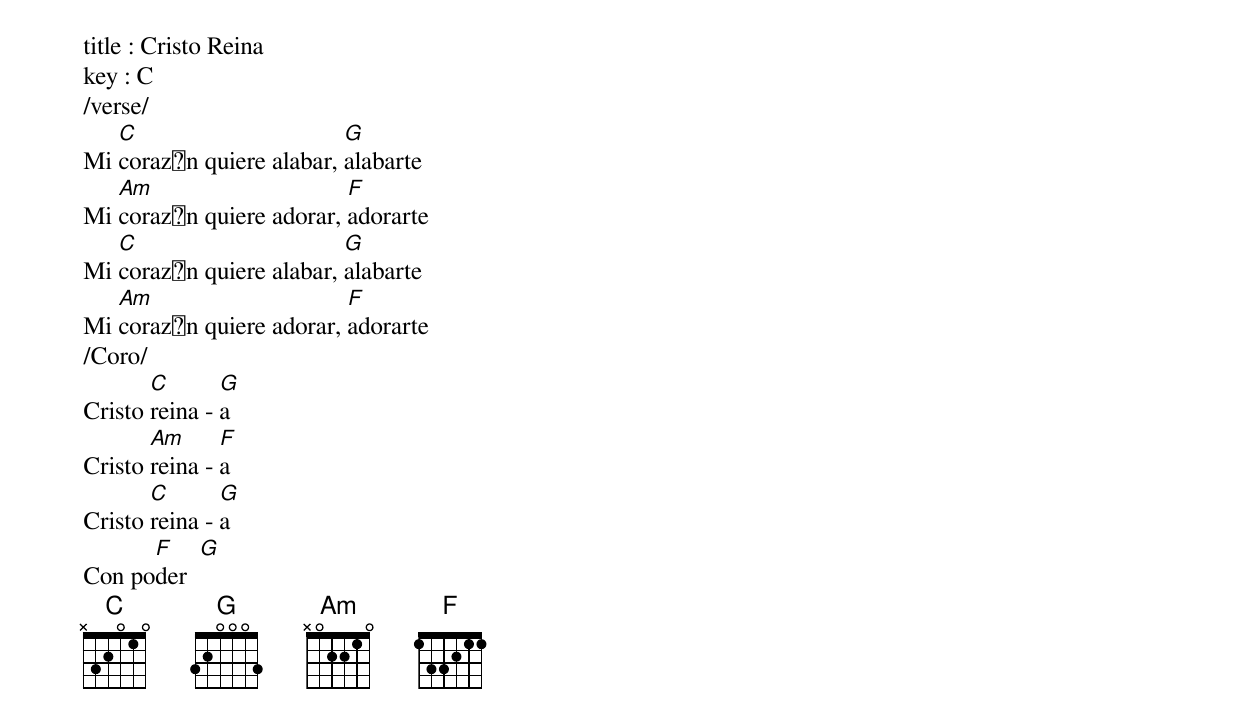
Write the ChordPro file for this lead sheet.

title : Cristo Reina
key : C
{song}
/verse/
Mi [C]coraz贸n quiere alabar, [G]alabarte
Mi [Am]coraz贸n quiere adorar, [F]adorarte
Mi [C]coraz贸n quiere alabar, [G]alabarte
Mi [Am]coraz贸n quiere adorar, [F]adorarte
/Coro/
Cristo [C]reina - [G]a
Cristo [Am]reina - [F]a
Cristo [C]reina - [G]a
Con po[F]der  [G]
